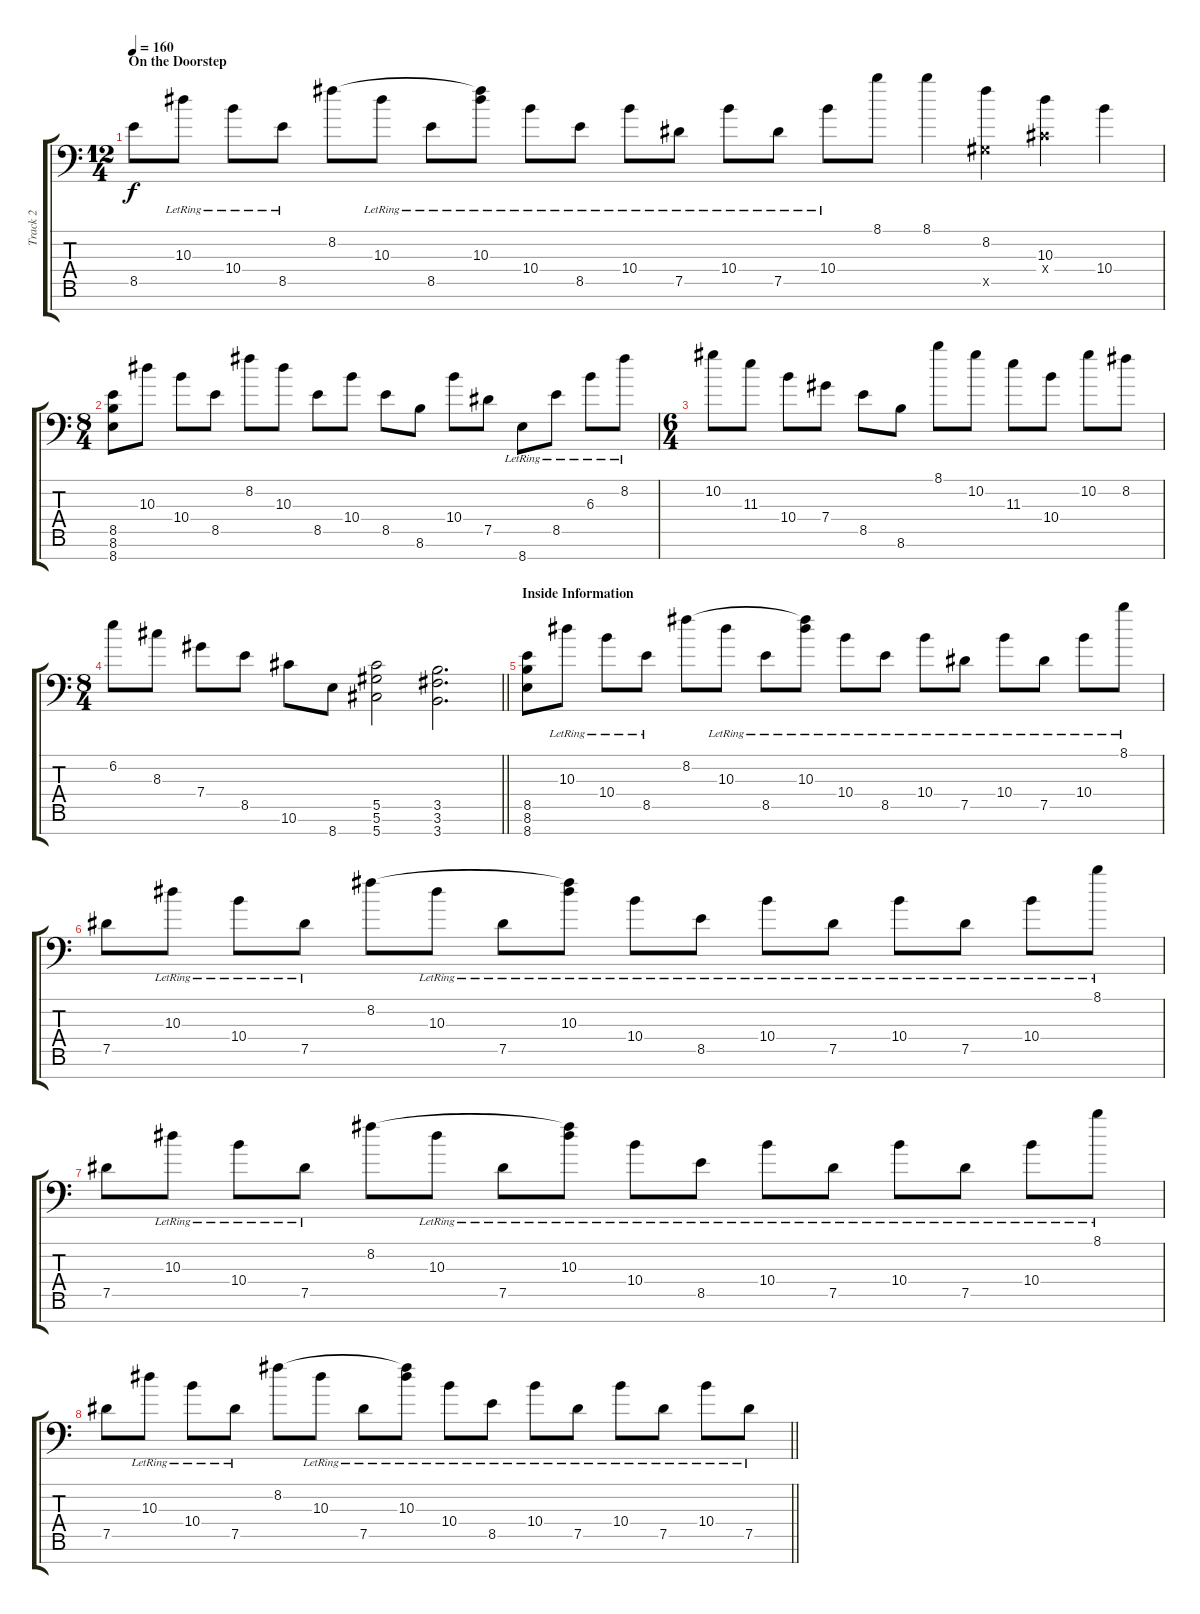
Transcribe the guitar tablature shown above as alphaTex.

\track ("Track 2" "Track 2") {instrument distortionguitar}
\staff {score tabs}
\tuning (Eb4 Bb3 F3 Db3 Ab2 Eb2 Ab1) {hide}
\ts (12 4)
\section ("" "On the Doorstep")
\tempo 160
\clef f4
\ks c
8.5.8{dy f} 10.3{lr}.8 10.4{lr}.8 8.5{lr}.8 8.2.8 10.3{lr}.8 8.5{lr}.8 (8.2{t} 10.3{lr}).8 10.4{lr}.8 8.5{lr}.8 10.4{lr}.8 7.5{lr}.8 10.4{lr}.8 7.5{lr}.8 10.4{lr}.8 8.1.8 8.1.4 (8.2 0.5{x}).4 (10.3 0.4{x}).4 10.4.4 |
\ts (8 4)
(8.5 8.6 8.7).8 10.3.8 10.4.8 8.5.8 8.2.8 10.3.8 8.5.8 10.4.8 8.5.8 8.6.8 10.4.8 7.5.8 8.7{lr}.8 8.5{lr}.8 6.3{lr}.8 8.2{lr}.8 |
\ts (6 4)
10.2.8 11.3.8 10.4.8 7.4.8 8.5.8 8.6.8 8.1.8 10.2.8 11.3.8 10.4.8 10.2.8 8.2.8 |
\ts (8 4)
\barLineRight lightlight
6.2.8 8.3.8 7.4.8 8.5.8 10.6.8 8.7.8 (5.5 5.6 5.7).2 (3.5 3.6 3.7).2{d} |
\section ("" "Inside Information")
(8.5 8.6 8.7).8 10.3{lr}.8 10.4{lr}.8 8.5{lr}.8 8.2.8 10.3{lr}.8 8.5{lr}.8 (8.2{t} 10.3{lr}).8 10.4{lr}.8 8.5{lr}.8 10.4{lr}.8 7.5{lr}.8 10.4{lr}.8 7.5{lr}.8 10.4{lr}.8 8.1{lr}.8 |
7.5.8 10.3{lr}.8 10.4{lr}.8 7.5{lr}.8 8.2.8 10.3{lr}.8 7.5{lr}.8 (8.2{t} 10.3{lr}).8 10.4{lr}.8 8.5{lr}.8 10.4{lr}.8 7.5{lr}.8 10.4{lr}.8 7.5{lr}.8 10.4{lr}.8 8.1{lr}.8 |
7.5.8 10.3{lr}.8 10.4{lr}.8 7.5{lr}.8 8.2.8 10.3{lr}.8 7.5{lr}.8 (8.2{t} 10.3{lr}).8 10.4{lr}.8 8.5{lr}.8 10.4{lr}.8 7.5{lr}.8 10.4{lr}.8 7.5{lr}.8 10.4{lr}.8 8.1{lr}.8 |
\barLineRight lightlight
7.5.8 10.3{lr}.8 10.4{lr}.8 7.5{lr}.8 8.2.8 10.3{lr}.8 7.5{lr}.8 (8.2{t} 10.3{lr}).8 10.4{lr}.8 8.5{lr}.8 10.4{lr}.8 7.5{lr}.8 10.4{lr}.8 7.5{lr}.8 10.4{lr}.8 7.5{lr}.8
